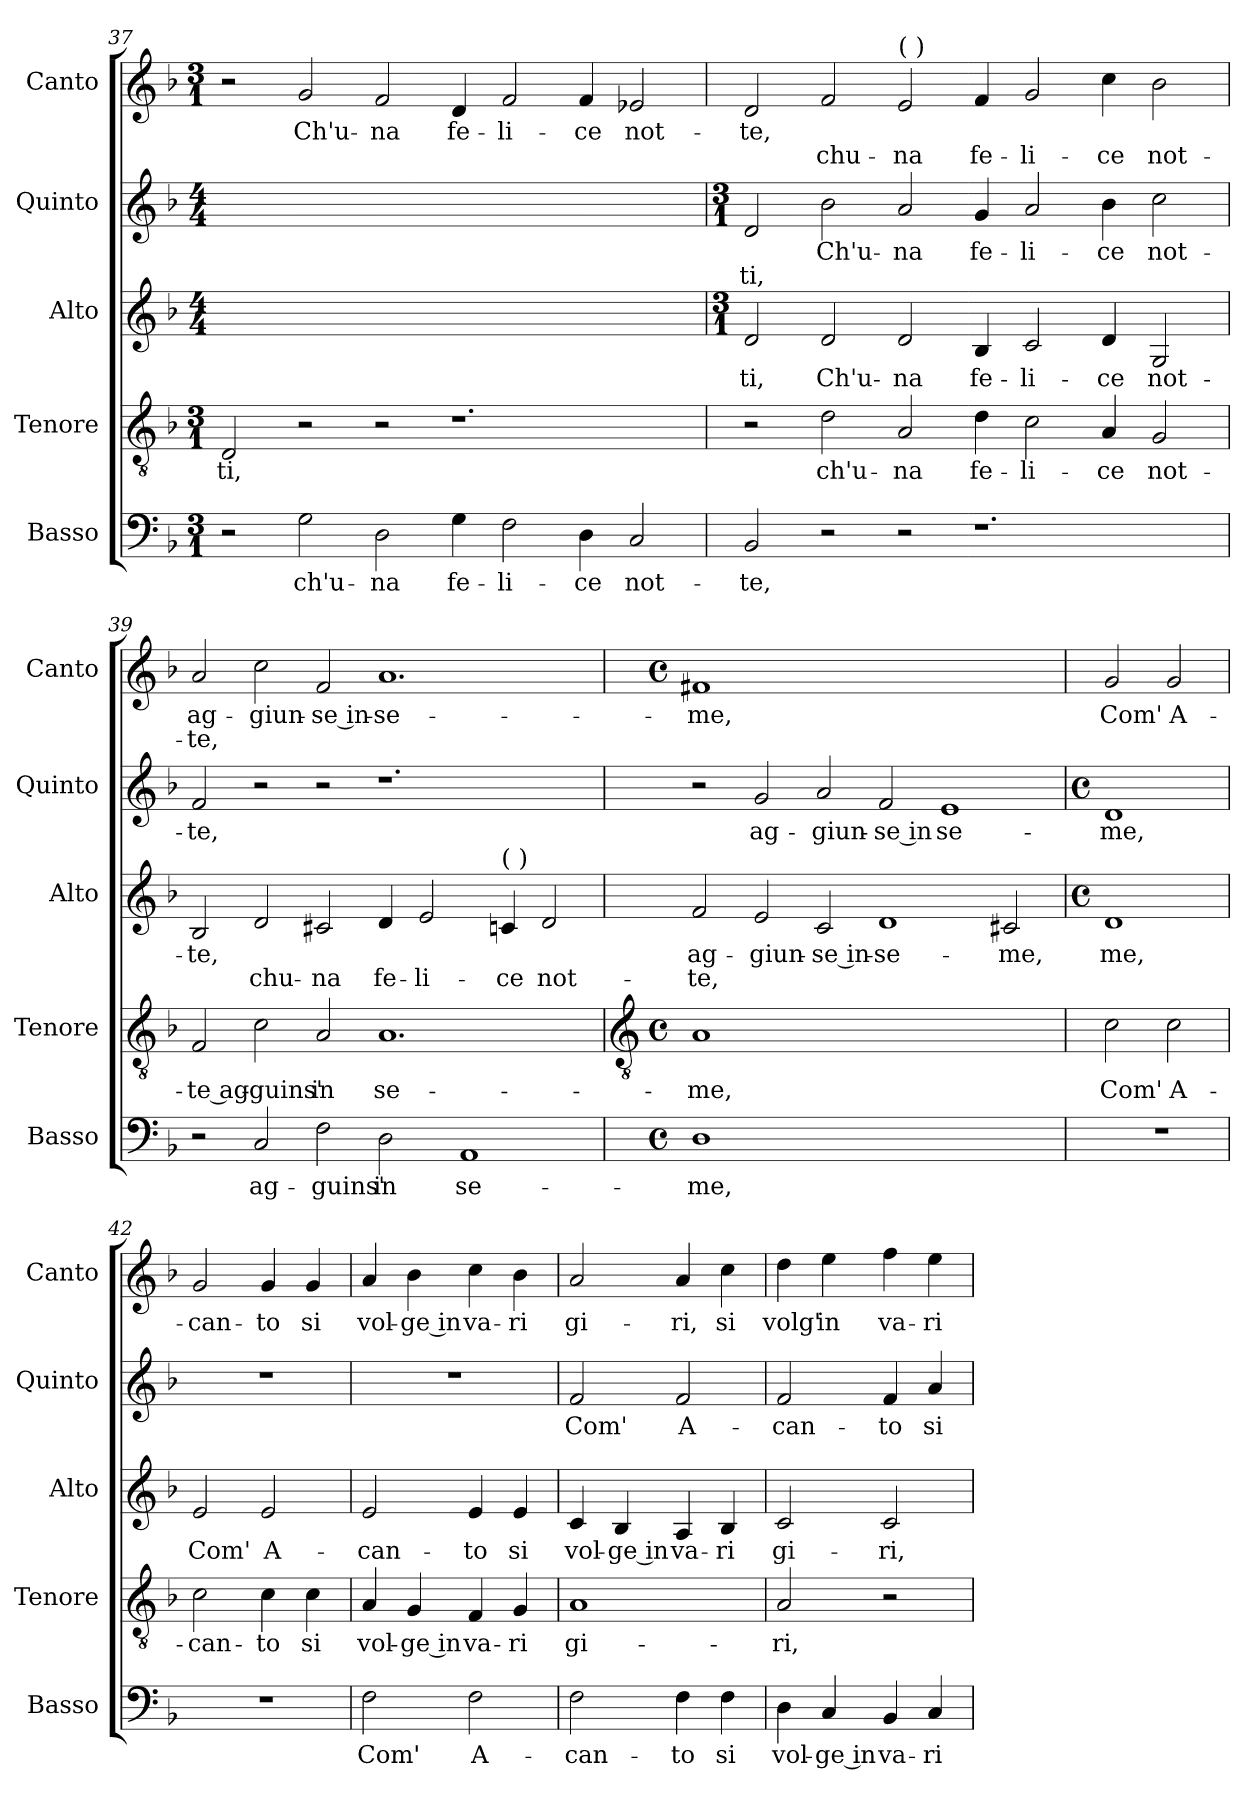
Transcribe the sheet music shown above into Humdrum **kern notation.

**kern	**text	**kern	**text	**kern	**text	**text	**kern	**text	**text	**kern	**text	**text
*part5	*part5	*part4	*part4	*part3	*part3	*part3	*part2	*part2	*part2	*part1	*part1	*part1
*staff5	*staff5	*staff4	*staff4	*staff3	*staff3	*staff3	*staff2	*staff2	*staff2	*staff1	*staff1	*staff1
*I"Basso	*	*I"Tenore	*	*I"Alto	*	*	*I"Quinto	*	*	*I"Canto	*	*
*I'Basso	*	*I'Tenore	*	*I'Alto	*	*	*I'Quinto	*	*	*I'Canto	*	*
!!LO:LB:g=z
*clefF4	*	*clefGv2	*	*clefG2	*	*	*clefG2	*	*	*clefG2	*	*
*k[b-]	*	*k[b-]	*	*k[b-]	*	*	*k[b-]	*	*	*k[b-]	*	*
*F:	*	*F:	*	*F:	*	*	*F:	*	*	*F:	*	*
*M3/1	*	*M3/1	*	*M4/4	*	*	*M4/4	*	*	*M3/1	*	*
=37	=37	=37	=37	=37	=37	=37	=37	=37	=37	=37	=37	=37
!	!	!	!LO:LY:b	!	!	!	!	!	!	!	!	!
2r	.	2D/	-ti,	1ryy	.	.	1ryy	.	.	2r	.	.
!	!LO:LY:b	!	!	!	!	!	!	!	!	!	!LO:LY:b	!
2G\	ch'u-	2r	.	.	.	.	.	.	.	2g/	Ch'u-	.
!	!LO:LY:b	!	!	!	!	!	!	!	!	!	!LO:LY:b	!
2D\	-na	2r	.	0ryy	.	.	0ryy	.	.	2f/	-na	.
!	!LO:LY:b	!	!	!	!	!	!	!	!	!	!LO:LY:b	!
4G\	fe-	1.r	.	.	.	.	.	.	.	4d/	fe-	.
!	!LO:LY:b	!	!	!	!	!	!	!	!	!	!LO:LY:b	!
2F\	-li-	.	.	.	.	.	.	.	.	2f/	-li-	.
!	!LO:LY:b	!	!	!	!	!	!	!	!	!	!LO:LY:b	!
4D\	-ce	.	.	.	.	.	.	.	.	4f/	-ce	.
!	!LO:LY:b	!	!	!	!	!	!	!	!	!	!LO:LY:b	!
2C/	not-	.	.	.	.	.	.	.	.	2e-X/	not-	.
!!LO:PB:g=z
=38	=38	=38	=38	=38	=38	=38	=38	=38	=38	=38	=38	=38
*	*	*	*	*M3/1	*	*	*M3/1	*	*	*	*	*
*	*	*	*	*	*	*	*	*	*	*MM240	*	*
!	!LO:LY:b	!	!	!	!LO:LY:b	!	!	!	!LO:LY:b	!	!LO:LY:b	!
2BB-/	-te,	2r	.	2d/	-ti,	.	2d/	.	-ti,	2d/	-te,	.
!	!	!	!LO:LY:b	!	!LO:LY:b	!	!	!LO:LY:b	!	!	!	!LO:LY:b
2r	.	2d\	ch'u-	2d/	Ch'u-	.	2b-\	Ch'u-	.	2f/	.	chu-
!	!	!	!	!	!	!	!	!	!	!LO:TX:a:t=(  )	!	!
!	!	!	!LO:LY:b	!	!LO:LY:b	!	!	!LO:LY:b	!	!	!	!LO:LY:b
2r	.	2A/	-na	2d/	-na	.	2a/	-na	.	2e/	.	-na
!	!	!	!LO:LY:b	!	!LO:LY:b	!	!	!LO:LY:b	!	!	!	!LO:LY:b
1.r	.	4d\	fe-	4B-/	fe-	.	4g/	fe-	.	4f/	.	fe-
!	!	!	!LO:LY:b	!	!LO:LY:b	!	!	!LO:LY:b	!	!	!	!LO:LY:b
.	.	2c\	-li-	2c/	-li-	.	2a/	-li-	.	2g/	.	-li-
!	!	!	!LO:LY:b	!	!LO:LY:b	!	!	!LO:LY:b	!	!	!	!LO:LY:b
.	.	4A/	-ce	4d/	-ce	.	4b-\	-ce	.	4cc\	.	-ce
!	!	!	!LO:LY:b	!	!LO:LY:b	!	!	!LO:LY:b	!	!	!	!LO:LY:b
.	.	2G/	not-	2G/	not-	.	2cc\	not-	.	2b-\	.	not-
=39	=39	=39	=39	=39	=39	=39	=39	=39	=39	=39	=39	=39
!	!	!	!LO:LY:b	!	!LO:LY:b	!	!	!LO:LY:b	!	!	!LO:LY:b	!LO:LY:b
2r	.	2F/	-te ag-	2B-/	-te,	.	2f/	-te,	.	2a/	-ag-	-te,
!	!LO:LY:b	!	!LO:LY:b	!	!	!LO:LY:b	!	!	!	!	!LO:LY:b	!
2C/	ag-	2c\	-guins'	2d/	.	chu-	2r	.	.	2cc\	giun-	.
!	!LO:LY:b	!	!LO:LY:b	!	!	!LO:LY:b	!	!	!	!	!LO:LY:b	!
2F\	-guins'	2A/	in	2c#X/	.	-na	2r	.	.	2f/	-se in-	.
!	!LO:LY:b	!	!LO:LY:b	!	!	!LO:LY:b	!	!	!	!	!LO:LY:b	!
2D\	in	1.A	se-	4d/	.	fe-	1.r	.	.	1.a	-se-	.
!	!	!	!	!	!	!LO:LY:b	!	!	!	!	!	!
.	.	.	.	2e/	.	-li-	.	.	.	.	.	.
!	!LO:LY:b	!	!	!	!	!	!	!	!	!	!	!
1AA	se-	.	.	.	.	.	.	.	.	.	.	.
!	!	!	!	!LO:TX:a:t=(  )	!	!	!	!	!	!	!	!
!	!	!	!	!	!	!LO:LY:b	!	!	!	!	!	!
.	.	.	.	4cn/	.	-ce	.	.	.	.	.	.
!	!	!	!	!	!	!LO:LY:b	!	!	!	!	!	!
.	.	.	.	2d/	.	not-	.	.	.	.	.	.
!!LO:LB:g=z
=40	=40	=40	=40	=40	=40	=40	=40	=40	=40	=40	=40	=40
*	*	*clefGv2	*	*	*	*	*	*	*	*	*	*
*M4/4	*	*M4/4	*	*	*	*	*	*	*	*M4/4	*	*
*met(c)	*	*met(c)	*	*	*	*	*	*	*	*met(c)	*	*
!	!LO:LY:b	!	!LO:LY:b	!	!LO:LY:b	!LO:LY:b	!	!	!	!	!LO:LY:b	!
1D	-me,	1A	-me,	2f/	-ag-	-te,	2r	.	.	1f#X	-me,	.
!	!	!	!	!	!LO:LY:b	!	!	!LO:LY:b	!	!	!	!
.	.	.	.	2e/	giun-	.	2g/	ag-	.	.	.	.
!	!	!	!	!	!LO:LY:b	!	!	!LO:LY:b	!	!	!	!
0ryy	.	0ryy	.	2c/	-se in-	.	2a/	-giun-	.	0ryy	.	.
!	!	!	!	!	!LO:LY:b	!	!	!LO:LY:b	!	!	!	!
.	.	.	.	1d	-se-	.	2f/	-se in	.	.	.	.
!	!	!	!	!	!	!	!	!LO:LY:b	!	!	!	!
.	.	.	.	.	.	.	1e	se-	.	.	.	.
!	!	!	!	!	!LO:LY:b	!	!	!	!	!	!	!
.	.	.	.	2c#X/	-me,	.	.	.	.	.	.	.
!!LO:PB:g=z
=41	=41	=41	=41	=41	=41	=41	=41	=41	=41	=41	=41	=41
*	*	*	*	*M4/4	*	*	*M4/4	*	*	*	*	*
*	*	*	*	*met(c)	*	*	*met(c)	*	*	*	*	*
!	!	!	!LO:LY:b	!	!LO:LY:b	!	!	!LO:LY:b	!	!	!LO:LY:b	!
1r	.	2c\	Com'	1d	me,	.	1d	-me,	.	2g/	Com'	.
!	!	!	!LO:LY:b	!	!	!	!	!	!	!	!LO:LY:b	!
.	.	2c\	A-	.	.	.	.	.	.	2g/	A-	.
=42	=42	=42	=42	=42	=42	=42	=42	=42	=42	=42	=42	=42
!	!	!	!LO:LY:b	!	!LO:LY:b	!	!	!	!	!	!LO:LY:b	!
1r	.	2c\	-can-	2e/	Com'	.	1r	.	.	2g/	-can-	.
!	!	!	!LO:LY:b	!	!LO:LY:b	!	!	!	!	!	!LO:LY:b	!
.	.	4c\	-to	2e/	A-	.	.	.	.	4g/	-to	.
!	!	!	!LO:LY:b	!	!	!	!	!	!	!	!LO:LY:b	!
.	.	4c\	si	.	.	.	.	.	.	4g/	si	.
=43	=43	=43	=43	=43	=43	=43	=43	=43	=43	=43	=43	=43
!	!LO:LY:b	!	!LO:LY:b	!	!LO:LY:b	!	!	!	!	!	!LO:LY:b	!
2F\	Com'	4A/	vol-	2e/	-can-	.	1r	.	.	4a/	vol-	.
!	!	!	!LO:LY:b	!	!	!	!	!	!	!	!LO:LY:b	!
.	.	4G/	-ge in	.	.	.	.	.	.	4b-\	-ge in	.
!	!LO:LY:b	!	!LO:LY:b	!	!LO:LY:b	!	!	!	!	!	!LO:LY:b	!
2F\	A-	4F/	va-	4e/	-to	.	.	.	.	4cc\	va-	.
!	!	!	!LO:LY:b	!	!LO:LY:b	!	!	!	!	!	!LO:LY:b	!
.	.	4G/	-ri	4e/	si	.	.	.	.	4b-\	-ri	.
=44	=44	=44	=44	=44	=44	=44	=44	=44	=44	=44	=44	=44
!	!LO:LY:b	!	!LO:LY:b	!	!LO:LY:b	!	!	!LO:LY:b	!	!	!LO:LY:b	!
2F\	-can-	1A	gi-	4c/	vol-	.	2f/	Com'	.	2a/	gi-	.
!	!	!	!	!	!LO:LY:b	!	!	!	!	!	!	!
.	.	.	.	4B-/	-ge in	.	.	.	.	.	.	.
!	!LO:LY:b	!	!	!	!LO:LY:b	!	!	!LO:LY:b	!	!	!LO:LY:b	!
4F\	-to	.	.	4A/	va-	.	2f/	A-	.	4a/	-ri,	.
!	!LO:LY:b	!	!	!	!LO:LY:b	!	!	!	!	!	!LO:LY:b	!
4F\	si	.	.	4B-/	-ri	.	.	.	.	4cc\	si	.
=45	=45	=45	=45	=45	=45	=45	=45	=45	=45	=45	=45	=45
!	!LO:LY:b	!	!LO:LY:b	!	!LO:LY:b	!	!	!LO:LY:b	!	!	!LO:LY:b	!
4D\	vol-	2A/	-ri,	2c/	gi-	.	2f/	-can-	.	4dd\	volg'	.
!	!LO:LY:b	!	!	!	!	!	!	!	!	!	!LO:LY:b	!
4C/	-ge in	.	.	.	.	.	.	.	.	4ee\	in	.
!	!LO:LY:b	!	!	!	!LO:LY:b	!	!	!LO:LY:b	!	!	!LO:LY:b	!
4BB-/	va-	2r	.	2c/	-ri,	.	4f/	-to	.	4ff\	va-	.
!	!LO:LY:b	!	!	!	!	!	!	!LO:LY:b	!	!	!LO:LY:b	!
4C/	-ri	.	.	.	.	.	4a/	si	.	4ee\	-ri	.
=	=	=	=	=	=	=	=	=	=	=	=	=
*-	*-	*-	*-	*-	*-	*-	*-	*-	*-	*-	*-	*-
